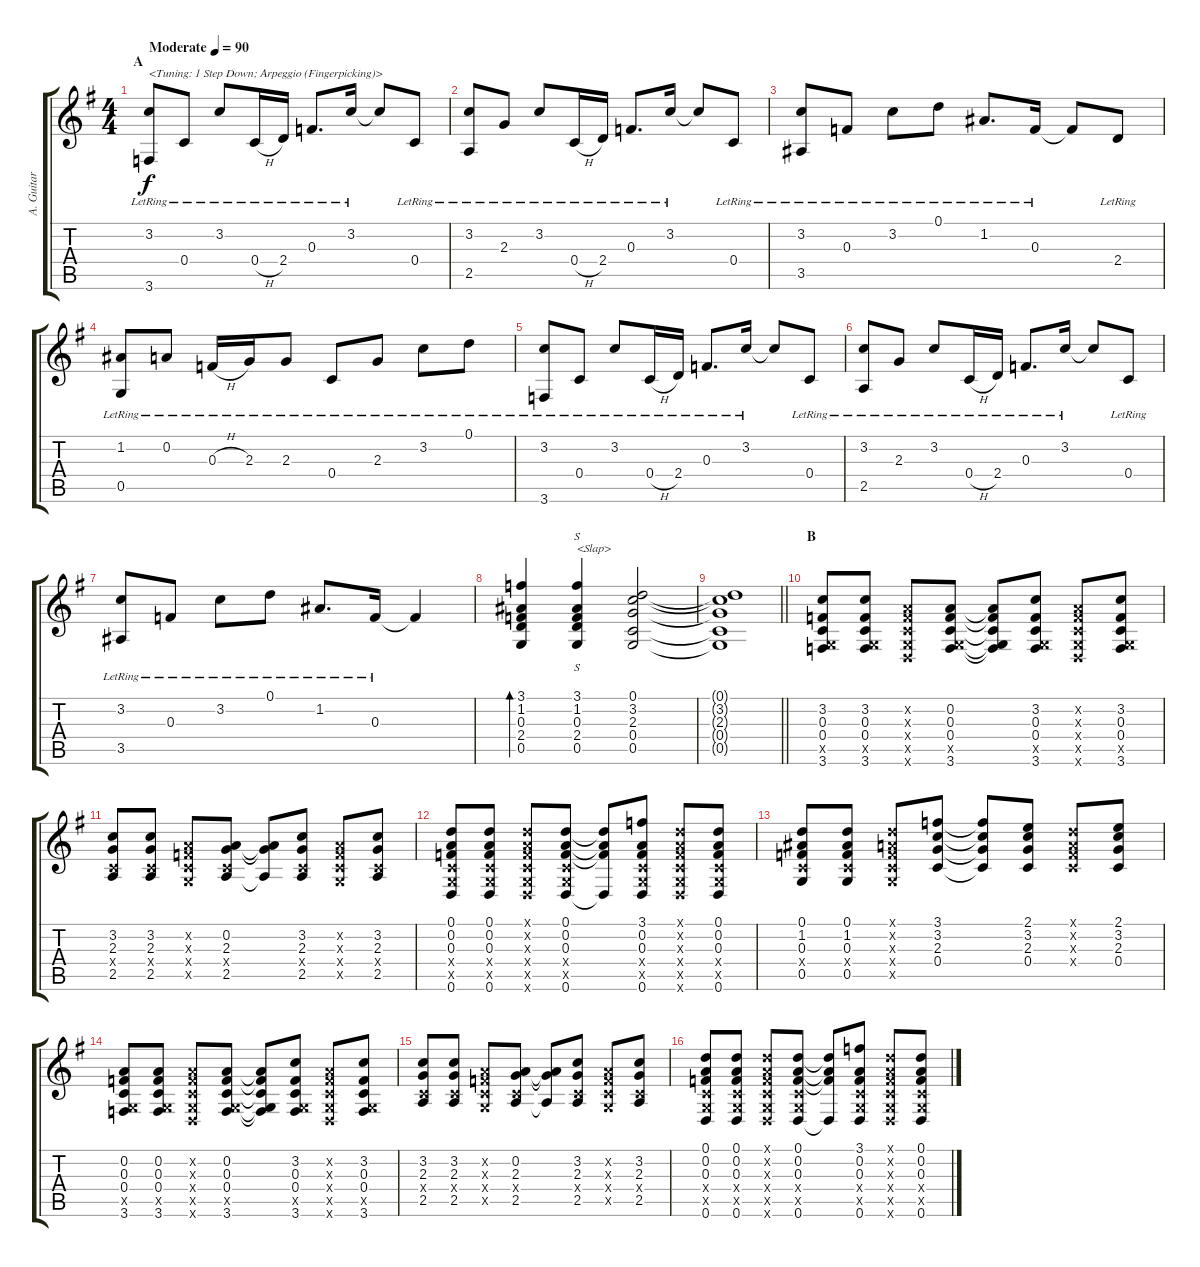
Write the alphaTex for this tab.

\track ("A. Guitar" "A. Guitar") {instrument acousticguitarsteel}
\staff {score tabs}
\tuning (D4 A3 F3 C3 G2 D2) {hide}
\ts (4 4)
\section ("" "A")
\tempo (90 "Moderate")
\clef g2
\ks g
(3.2{lr} 3.6{lr}).8{txt "<Tuning: 1 Step Down; Arpeggio (Fingerpicking)>" dy f instrument acousticguitarsteel} 0.4{lr}.8 3.2{lr}.8 0.4{h lr}.16 2.4{lr}.16 0.3{lr}.8{d} 3.2{lr}.16 3.2{t}.8 0.4{lr}.8 |
(3.2{lr} 2.5{lr}).8 2.3{lr}.8 3.2{lr}.8 0.4{h lr}.16 2.4{lr}.16 0.3{lr}.8{d} 3.2{lr}.16 3.2{t}.8 0.4{lr}.8 |
(3.2{lr} 3.5{lr}).8 0.3{lr}.8 3.2{lr}.8 0.1{lr}.8 1.2{lr}.8{d} 0.3{lr}.16 0.3{t}.8 2.4{lr}.8 |
(1.2{lr} 0.5{lr}).8 0.2{lr}.8 0.3{h lr}.16 2.3{lr}.16 2.3{lr}.8 0.4{lr}.8 2.3{lr}.8 3.2{lr}.8 0.1{lr}.8 |
(3.2{lr} 3.6{lr}).8 0.4{lr}.8 3.2{lr}.8 0.4{h lr}.16 2.4{lr}.16 0.3{lr}.8{d} 3.2{lr}.16 3.2{t}.8 0.4{lr}.8 |
(3.2{lr} 2.5{lr}).8 2.3{lr}.8 3.2{lr}.8 0.4{h lr}.16 2.4{lr}.16 0.3{lr}.8{d} 3.2{lr}.16 3.2{t}.8 0.4{lr}.8 |
(3.2{lr} 3.5{lr}).8 0.3{lr}.8 3.2{lr}.8 0.1{lr}.8 1.2{lr}.8{d} 0.3{lr}.16 0.3{t}.4 |
(3.1 1.2 0.3 2.4 0.5).4{bd 120} (3.1 1.2 0.3 2.4 0.5).4{s txt "<Slap>"} (0.1 3.2 2.3 0.4 0.5).2 |
\barLineRight lightlight
(0.1{t} 3.2{t} 2.3{t} 0.4{t} 0.5{t}).1 |
\section ("" "B")
(3.2 0.3 0.4 0.5{x} 3.6).8 (3.2 0.3 0.4 0.5{x} 3.6).8 (0.2{x} 0.3{x} 0.4{x} 0.5{x} 0.6{x}).8 (0.2 0.3 0.4 0.5{x} 3.6).8 (0.2{t} 0.3{t} 0.4{t} 0.5{t} 3.6{t}).8 (3.2 0.3 0.4 0.5{x} 3.6).8 (0.2{x} 0.3{x} 0.4{x} 0.5{x} 0.6{x}).8 (3.2 0.3 0.4 0.5{x} 3.6).8 |
(3.2 2.3 0.4{x} 2.5).8 (3.2 2.3 0.4{x} 2.5).8 (0.2{x} 0.3{x} 0.4{x} 0.5{x}).8 (0.2 2.3 0.4{x} 2.5).8 (0.2{t} 2.3{t} 2.5{t}).8 (3.2 2.3 0.4{x} 2.5).8 (0.2{x} 0.3{x} 0.4{x} 0.5{x}).8 (3.2 2.3 0.4{x} 2.5).8 |
(0.1 0.2 0.3 0.4{x} 0.5{x} 0.6).8 (0.1 0.2 0.3 0.4{x} 0.5{x} 0.6).8 (0.1{x} 0.2{x} 0.3{x} 0.4{x} 0.5{x} 0.6{x}).8 (0.1 0.2 0.3 0.4{x} 0.5{x} 0.6).8 (0.1{t} 0.2{t} 0.3{t} 0.6{t}).8 (3.1 0.2 0.3 0.4{x} 0.5{x} 0.6).8 (0.1{x} 0.2{x} 0.3{x} 0.4{x} 0.5{x} 0.6{x}).8 (0.1 0.2 0.3 0.4{x} 0.5{x} 0.6).8 |
(0.1 1.2 0.3 0.4{x} 0.5).8 (0.1 1.2 0.3 0.4{x} 0.5).8 (0.1{x} 0.2{x} 0.3{x} 0.4{x} 0.5{x}).8 (3.1 3.2 2.3 0.4).8 (3.1{t} 3.2{t} 2.3{t} 0.4{t}).8 (2.1 3.2 2.3 0.4).8 (0.1{x} 0.2{x} 0.3{x} 0.4{x}).8 (2.1 3.2 2.3 0.4).8 |
(0.2 0.3 0.4 0.5{x} 3.6).8 (0.2 0.3 0.4 0.5{x} 3.6).8 (0.2{x} 0.3{x} 0.4{x} 0.5{x} 0.6{x}).8 (0.2 0.3 0.4 0.5{x} 3.6).8 (0.2{t} 0.3{t} 0.4{t} 0.5{t} 3.6{t}).8 (3.2 0.3 0.4 0.5{x} 3.6).8 (0.2{x} 0.3{x} 0.4{x} 0.5{x} 0.6{x}).8 (3.2 0.3 0.4 0.5{x} 3.6).8 |
(3.2 2.3 0.4{x} 2.5).8 (3.2 2.3 0.4{x} 2.5).8 (0.2{x} 0.3{x} 0.4{x} 0.5{x}).8 (0.2 2.3 0.4{x} 2.5).8 (0.2{t} 2.3{t} 2.5{t}).8 (3.2 2.3 0.4{x} 2.5).8 (0.2{x} 0.3{x} 0.4{x} 0.5{x}).8 (3.2 2.3 0.4{x} 2.5).8 |
(0.1 0.2 0.3 0.4{x} 0.5{x} 0.6).8 (0.1 0.2 0.3 0.4{x} 0.5{x} 0.6).8 (0.1{x} 0.2{x} 0.3{x} 0.4{x} 0.5{x} 0.6{x}).8 (0.1 0.2 0.3 0.4{x} 0.5{x} 0.6).8 (0.1{t} 0.2{t} 0.3{t} 0.6{t}).8 (3.1 0.2 0.3 0.4{x} 0.5{x} 0.6).8 (0.1{x} 0.2{x} 0.3{x} 0.4{x} 0.5{x} 0.6{x}).8 (0.1 0.2 0.3 0.4{x} 0.5{x} 0.6).8
